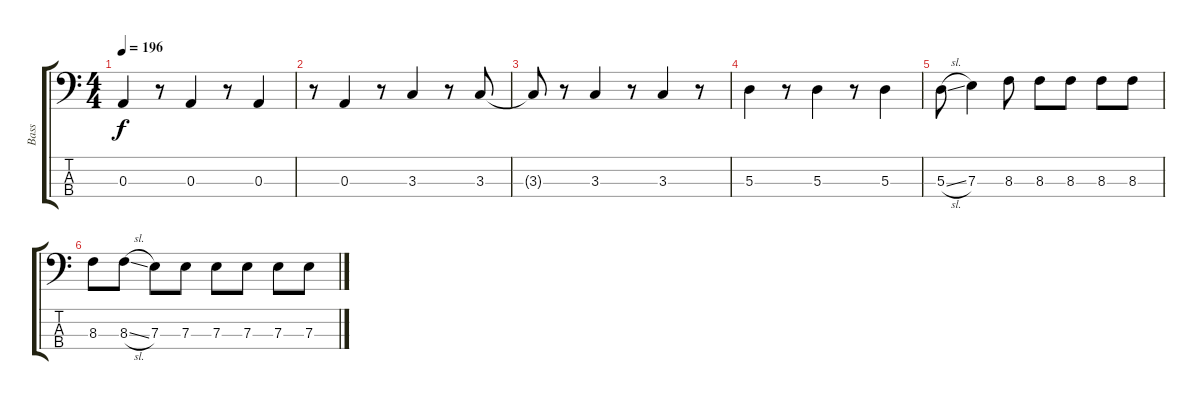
\track ("Bass" "Bass") {instrument synthbass2}
\staff {score tabs}
\tuning (G2 D2 A1 E1) {hide}
\ts (4 4)
\tempo 196
\clef f4
\ks c
0.3.4{dy f} r.8 0.3.4 r.8 0.3.4 |
r.8 0.3.4 r.8 3.3.4 r.8 3.3.8 |
3.3{t}.8 r.8 3.3.4 r.8 3.3.4 r.8 |
5.3.4 r.8 5.3.4 r.8 5.3.4 |
5.3{sl}.8 7.3.4 8.3.8 8.3.8 8.3.8 8.3.8 8.3.8 |
8.3.8 8.3{sl}.8 7.3.8 7.3.8 7.3.8 7.3.8 7.3.8 7.3.8
